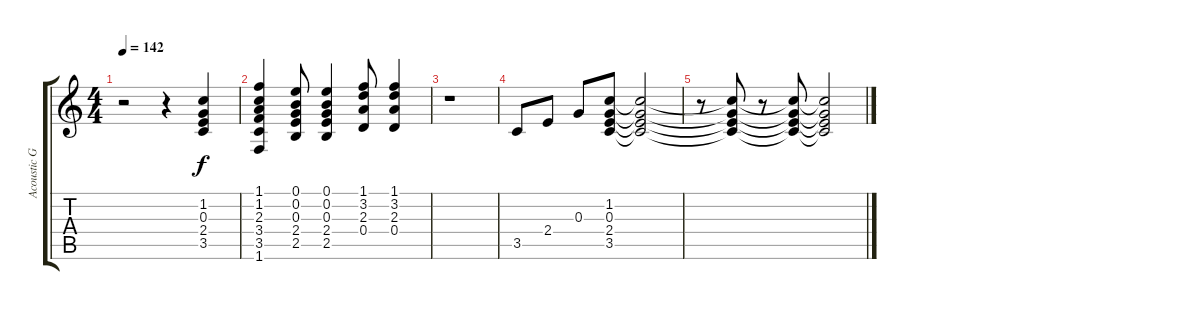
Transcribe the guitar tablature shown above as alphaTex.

\track ("Acoustic Guitar" "Acoustic G") {instrument acousticguitarnylon}
\staff {score tabs}
\tuning (E4 B3 G3 D3 A2 E2) {hide}
\ts (4 4)
\tempo 142
\clef g2
\ks c
r.2{dy f} r.4 (1.2 0.3 2.4 3.5).4 |
(1.1 1.2 2.3 3.4 3.5 1.6).4 (0.1 0.2 0.3 2.4 2.5).8 (0.1 0.2 0.3 2.4 2.5).4 (1.1 3.2 2.3 0.4).8 (1.1 3.2 2.3 0.4).4 |
r.1 |
3.5.8 2.4.8 0.3.8 (1.2 0.3 2.4 3.5).8 (1.2{t} 0.3{t} 2.4{t} 3.5{t}).2 |
r.8 (1.2{t} 0.3{t} 2.4{t} 3.5{t}).8 r.8 (1.2{t} 0.3{t} 2.4{t} 3.5{t}).8 (1.2{t} 0.3{t} 2.4{t} 3.5{t}).2
